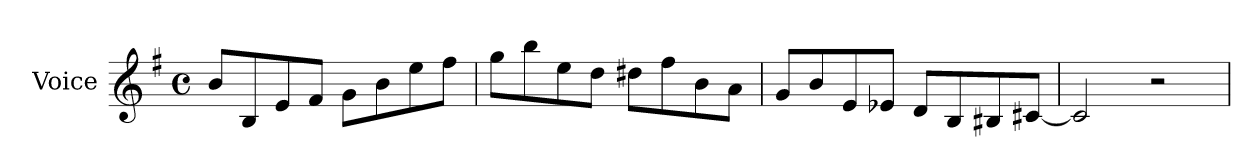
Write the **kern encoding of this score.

**kern
*part1
*staff1
*I"Voice
*I'Voice
*clefG2
*k[f#]
*M4/4
*met(c)
=1
8b/L
8B/
8e/
8f#/J
8g\L
8b\
8ee\
8ff#\J
=2
8gg\L
8bb\
8ee\
8dd\J
8dd#X\L
8ff#\
8b\
8a\J
=3
8g/L
8b/
8e/
8e-X/J
8d/L
8B/
8B#X/
[<8c#X/J
=4
2c#/]
2rcc
=
*-
